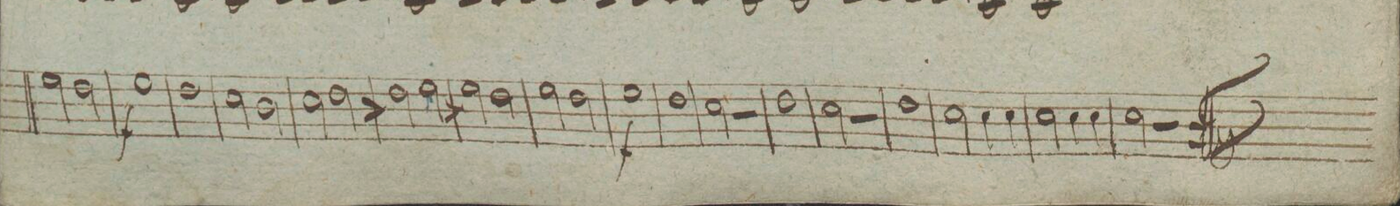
**kern	**dynam
*I"Corno 1mo. in C:	*
*clefG2	*
*k[]	*
*met(c|)	*
*M2/2	*
2ee\	.
2dd\	.
=219	=219
1ee\	f
=220	=220
1dd\	.
=221	=221
2cc\	.
2b\	.
=222	=222
2cc\	.
2dd\	.
.	>
=223	=223
2dd\	.
.	]
2ee\	.
.	>
=224	=224
2ee\	.
.	]
2dd\	.
=225	=225
2ee\	.
2dd\	.
=226	=226
1ee\	f
=227	=227
1dd\	.
=228	=228
2cc\	.
2r	.
=229	=229
1dd\	.
=230	=230
2cc\	.
2r	.
=231	=231
1dd\	.
=232	=232
2cc\	.
4cc\	.
4cc\	.
=233	=233
2cc\	.
4cc\	.
4cc\	.
=234	=234
2cc\	.
2r	.
==	==
*-	*-
